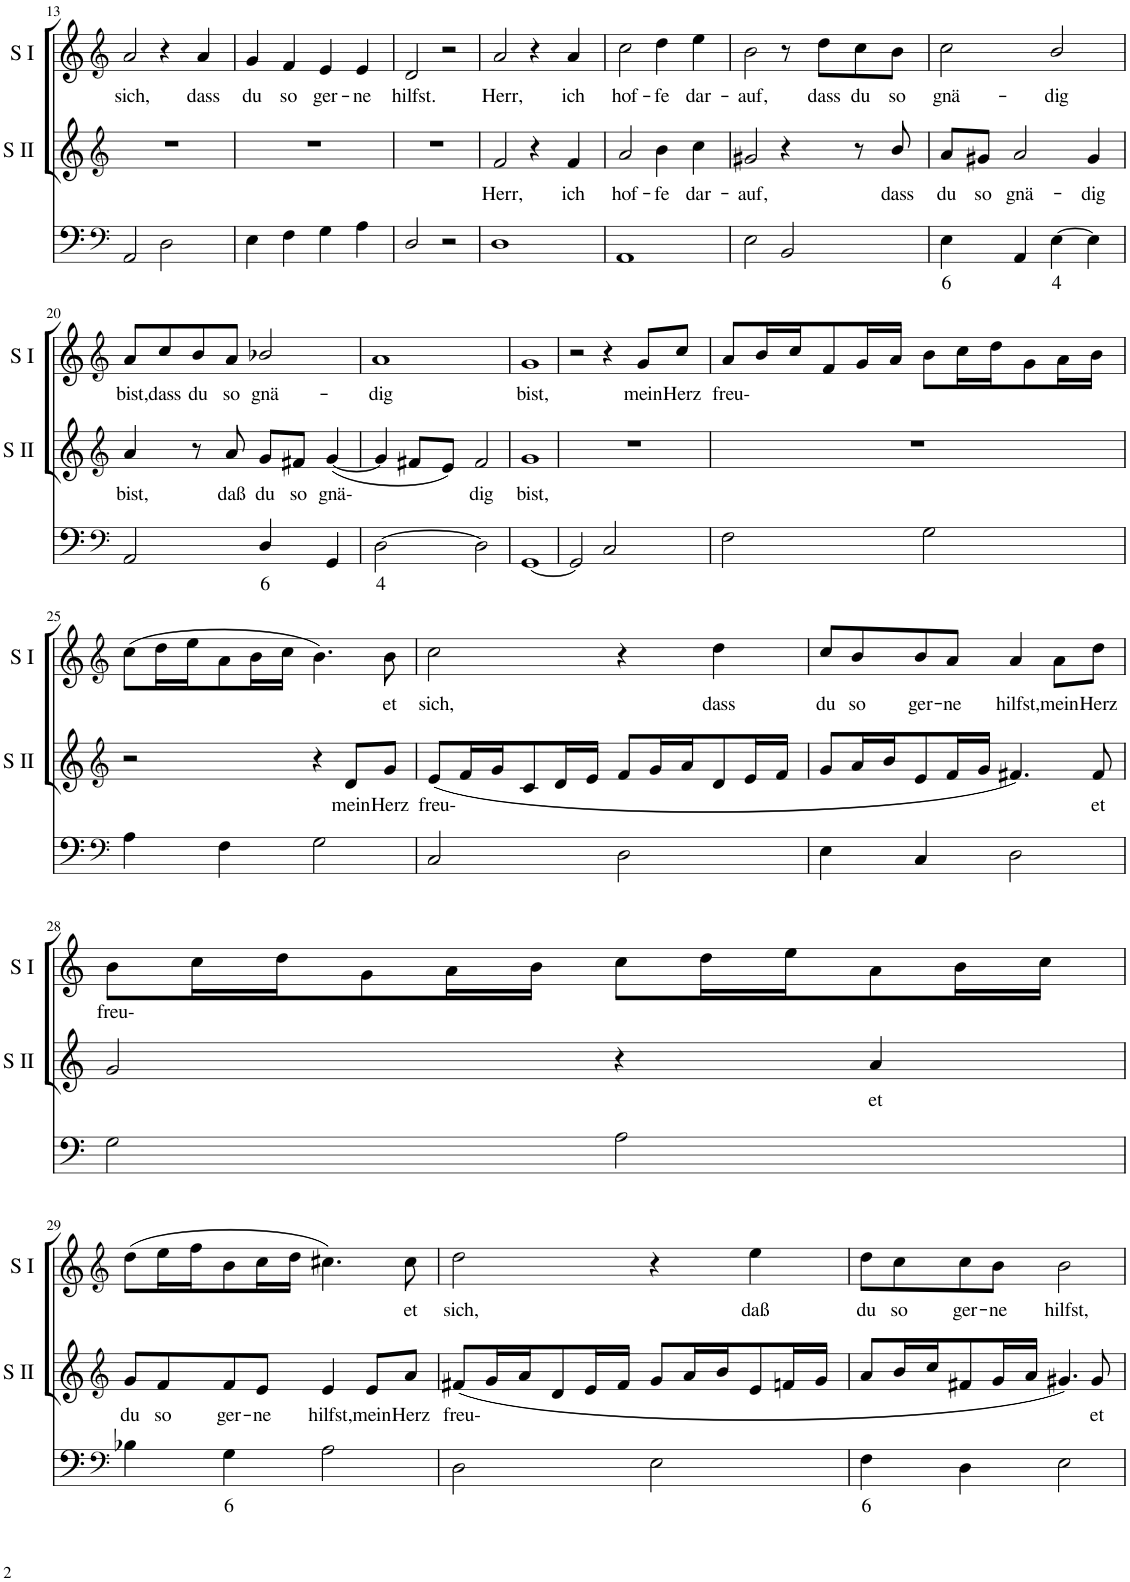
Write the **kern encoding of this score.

**kern	**text	**kern	**text	**kern	**text
*part3	*part3	*part2	*part2	*part1	*part1
*staff3	*staff3	*staff2	*staff2	*staff1	*staff1
*I"Continuo	*	*I"Soprano II	*	*I"Soprano I	*
*	*	*I'S II	*	*I'S I	*
!!LO:PB:g=z
*clefF4	*	*clefG2	*	*clefG2	*
*k[]	*	*k[]	*	*k[]	*
=13	=13	=13	=13	=13	=13
!	!	!	!	!	!LO:LY:b
2AA/	.	1r	.	2a/	sich,
2D\	.	.	.	4r	.
!	!	!	!	!	!LO:LY:b
.	.	.	.	4a/	dass
=14	=14	=14	=14	=14	=14
!	!	!	!	!	!LO:LY:b
4E\	.	1r	.	4g/	du
!	!	!	!	!	!LO:LY:b
4F\	.	.	.	4f/	so
!	!	!	!	!	!LO:LY:b
4G\	.	.	.	4e/	ger-
!	!	!	!	!	!LO:LY:b
4A\	.	.	.	4e/	ne
=15	=15	=15	=15	=15	=15
!	!	!	!	!	!LO:LY:b
2D/	.	1r	.	2d/	hilfst.
2r	.	.	.	2r	.
=16	=16	=16	=16	=16	=16
!	!	!	!LO:LY:b	!	!LO:LY:b
1D	.	2f/	Herr,	2a/	Herr,
.	.	4r	.	4r	.
!	!	!	!LO:LY:b	!	!LO:LY:b
.	.	4f/	ich	4a/	ich
=17	=17	=17	=17	=17	=17
!	!	!	!LO:LY:b	!	!LO:LY:b
1AA	.	2a/	hof-	2cc\	hof-
!	!	!	!LO:LY:b	!	!LO:LY:b
.	.	4b\	fe	4dd\	fe
!	!	!	!LO:LY:b	!	!LO:LY:b
.	.	4cc\	dar-	4ee\	dar-
=18	=18	=18	=18	=18	=18
!	!	!	!LO:LY:b	!	!LO:LY:b
2E\	.	2g#X/	auf,	2b\	auf,
2BB/	.	4r	.	8r	.
!	!	!	!	!	!LO:LY:b
.	.	.	.	8dd\L	dass
!	!	!	!	!	!LO:LY:b
.	.	8r	.	8cc\	du
!	!	!	!LO:LY:b	!	!LO:LY:b
.	.	8b/	dass	8b\J	so
=19	=19	=19	=19	=19	=19
!	!LO:LY:b	!	!LO:LY:b	!	!LO:LY:b
4E\	6	8a/L	du	2cc\	gnä-
!	!	!	!LO:LY:b	!	!
.	.	8g#X/J	so	.	.
!	!	!	!LO:LY:b	!	!
4AA/	.	2a/	gnä-	.	.
!	!LO:LY:b	!	!	!	!LO:LY:b
[4E\	4	.	.	2b/	dig
!	!	!	!LO:LY:b	!	!
4E\]	.	4g#/	dig	.	.
!!LO:LB:g=z
=20	=20	=20	=20	=20	=20
*clefF4	*	*clefG2	*	*clefG2	*
!	!	!	!LO:LY:b	!	!LO:LY:b
2AA/	.	4a/	bist,	8a/L	bist,
!	!	!	!	!	!LO:LY:b
.	.	.	.	8cc/	dass
!	!	!	!	!	!LO:LY:b
.	.	8r	.	8b/	du
!	!	!	!LO:LY:b	!	!LO:LY:b
.	.	8a/	daß	8a/J	so
!	!LO:LY:b	!	!LO:LY:b	!	!LO:LY:b
4D/	6	8g/L	du	2b-X/	gnä-
!	!	!	!LO:LY:b	!	!
.	.	8f#X/J	so	.	.
!	!	!	!LO:LY:b	!	!
4GG/	.	([4g/	gnä-	.	.
=21	=21	=21	=21	=21	=21
!	!LO:LY:b	!	!	!	!LO:LY:b
[2D\	4	4g/]	.	1a	dig
.	.	8f#X/L	.	.	.
.	.	8e/J)	.	.	.
!	!	!	!LO:LY:b	!	!
2D\]	.	2f#/	dig	.	.
=22	=22	=22	=22	=22	=22
!	!	!	!LO:LY:b	!	!LO:LY:b
[1GG	.	1g	bist,	1g	bist,
=23	=23	=23	=23	=23	=23
2GG/]	.	1r	.	2r	.
2C/	.	.	.	4r	.
!	!	!	!	!	!LO:LY:b
.	.	.	.	8g/L	mein
!	!	!	!	!	!LO:LY:b
.	.	.	.	8cc/J	Herz
=24	=24	=24	=24	=24	=24
!	!	!	!	!	!LO:LY:b
2F\	.	1r	.	8a/L	freu-
.	.	.	.	16b/L	.
.	.	.	.	16cc/J	.
.	.	.	.	8f/	.
.	.	.	.	16g/L	.
.	.	.	.	16a/JJ	.
2G\	.	.	.	8b\L	.
.	.	.	.	16cc\L	.
.	.	.	.	16dd\J	.
.	.	.	.	8g\	.
.	.	.	.	16a\L	.
.	.	.	.	16b\JJ	.
!!LO:LB:g=z
=25	=25	=25	=25	=25	=25
*clefF4	*	*clefG2	*	*clefG2	*
4A\	.	2r	.	(8cc\L	.
.	.	.	.	16dd\L	.
.	.	.	.	16ee\J	.
4F\	.	.	.	8a\	.
.	.	.	.	16b\L	.
.	.	.	.	16cc\JJ	.
2G\	.	4r	.	4.b\)	.
!	!	!	!LO:LY:b	!	!
.	.	8d/L	mein	.	.
!	!	!	!LO:LY:b	!	!LO:LY:b
.	.	8g/J	Herz	8b\	et
=26	=26	=26	=26	=26	=26
!	!	!	!LO:LY:b	!	!LO:LY:b
2C/	.	(8e/L	freu-	2cc\	sich,
.	.	16f/L	.	.	.
.	.	16g/J	.	.	.
.	.	8c/	.	.	.
.	.	16d/L	.	.	.
.	.	16e/JJ	.	.	.
2D\	.	8f/L	.	4r	.
.	.	16g/L	.	.	.
.	.	16a/J	.	.	.
!	!	!	!	!	!LO:LY:b
.	.	8d/	.	4dd\	dass
.	.	16e/L	.	.	.
.	.	16f/JJ	.	.	.
=27	=27	=27	=27	=27	=27
!	!	!	!	!	!LO:LY:b
4E\	.	8g/L	.	8cc/L	du
!	!	!	!	!	!LO:LY:b
.	.	16a/L	.	8b/	so
.	.	16b/J	.	.	.
!	!	!	!	!	!LO:LY:b
4C/	.	8e/	.	8b/	ger-
!	!	!	!	!	!LO:LY:b
.	.	16f/L	.	8a/J	ne
.	.	16g/JJ	.	.	.
!	!	!	!	!	!LO:LY:b
2D\	.	4.f#X/)	.	4a/	hilfst,
!	!	!	!	!	!LO:LY:b
.	.	.	.	8a\L	mein
!	!	!	!LO:LY:b	!	!LO:LY:b
.	.	8f#/	et	8dd\J	Herz
!!LO:LB:g=z
=28	=28	=28	=28	=28	=28
!	!	!	!	!	!LO:LY:b
2G\	.	2g/	.	8b\L	freu-
.	.	.	.	16cc\L	.
.	.	.	.	16dd\J	.
.	.	.	.	8g\	.
.	.	.	.	16a\L	.
.	.	.	.	16b\JJ	.
2A\	.	4r	.	8cc\L	.
.	.	.	.	16dd\L	.
.	.	.	.	16ee\J	.
!	!	!	!LO:LY:b	!	!
.	.	4a/	et	8a\	.
.	.	.	.	16b\L	.
.	.	.	.	16cc\JJ	.
!!LO:LB:g=z
=29	=29	=29	=29	=29	=29
*clefF4	*	*clefG2	*	*clefG2	*
!	!	!	!LO:LY:b	!	!
4B-X\	.	8g/L	du	(8dd\L	.
!	!	!	!LO:LY:b	!	!
.	.	8f/	so	16ee\L	.
.	.	.	.	16ff\J	.
!	!LO:LY:b	!	!LO:LY:b	!	!
4G\	6	8f/	ger-	8b\	.
!	!	!	!LO:LY:b	!	!
.	.	8e/J	ne	16cc\L	.
.	.	.	.	16dd\JJ	.
!	!	!	!LO:LY:b	!	!
2A\	.	4e/	hilfst,	4.cc#X\)	.
!	!	!	!LO:LY:b	!	!
.	.	8e/L	mein	.	.
!	!	!	!LO:LY:b	!	!LO:LY:b
.	.	8a/J	Herz	8cc#\	et
=30	=30	=30	=30	=30	=30
!	!	!	!LO:LY:b	!	!LO:LY:b
2D\	.	(8f#X/L	freu-	2dd\	sich,
.	.	16g/L	.	.	.
.	.	16a/J	.	.	.
.	.	8d/	.	.	.
.	.	16e/L	.	.	.
.	.	16f#/JJ	.	.	.
2E\	.	8g/L	.	4r	.
.	.	16a/L	.	.	.
.	.	16b/J	.	.	.
!	!	!	!	!	!LO:LY:b
.	.	8e/	.	4ee\	daß
.	.	16fn/L	.	.	.
.	.	16g/JJ	.	.	.
=31	=31	=31	=31	=31	=31
!	!LO:LY:b	!	!	!	!LO:LY:b
4F\	6	8a/L	.	8dd\L	du
!	!	!	!	!	!LO:LY:b
.	.	16b/L	.	8cc\	so
.	.	16cc/J	.	.	.
!	!	!	!	!	!LO:LY:b
4D\	.	8f#X/	.	8cc\	ger-
!	!	!	!	!	!LO:LY:b
.	.	16g/L	.	8b\J	ne
.	.	16a/JJ	.	.	.
!	!	!	!	!	!LO:LY:b
2E\	.	4.g#X/)	.	2b\	hilfst,
!	!	!	!LO:LY:b	!	!
.	.	8g#/	et	.	.
=	=	=	=	=	=
*-	*-	*-	*-	*-	*-
